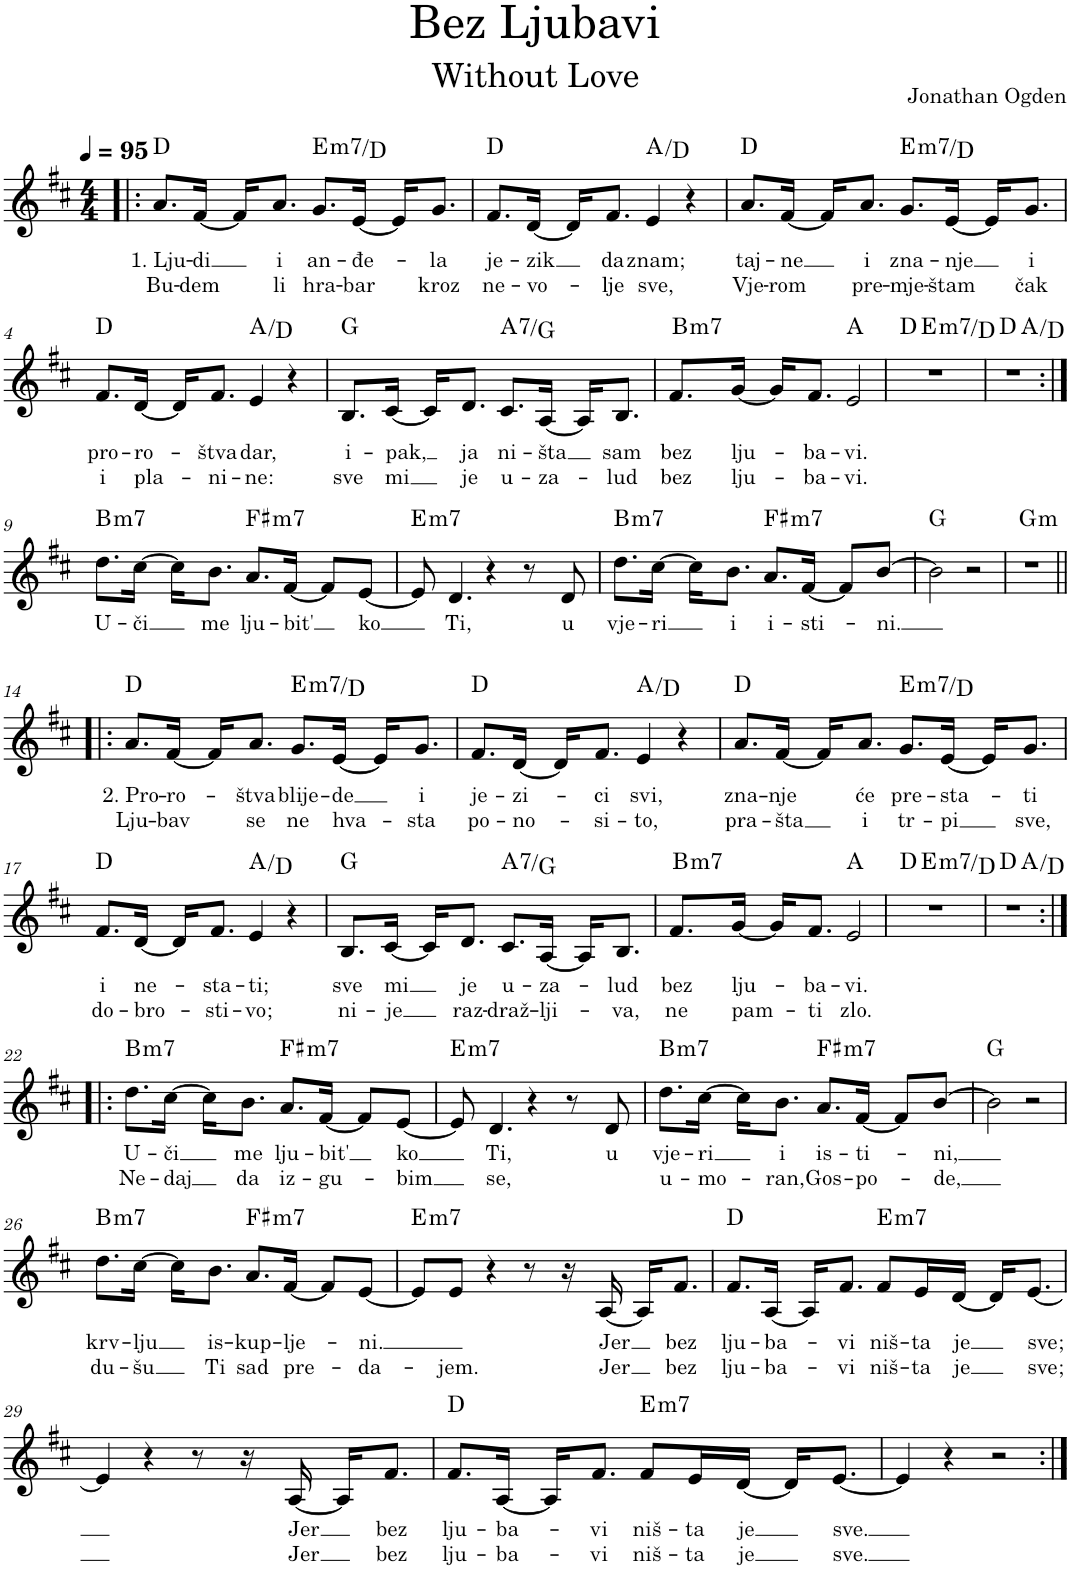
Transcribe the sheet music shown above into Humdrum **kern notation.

**kern	**text	**text	**harte
*part1	*part1	*part1	*part1
*staff1	*staff1	*staff1	*
*I"Piano, melodija	*	*	*
*I'Pno.	*	*	*
*clefG2	*	*	*
*k[f#c#]	*	*	*
*M4/4	*	*	*
*MM95	*	*	*
=1!|:	=1!|:	=1!|:	=1!|:
!	!LO:LY:b	!LO:LY:b	!
8.a/L	1. Lju-	Bu-	D:maj
!	!LO:LY:b	!LO:LY:b	!
[16f#/Jk	-di	dem	.
16f#/KL]	.	.	.
!	!LO:LY:b	!LO:LY:b	!
8.a/J	i	li	.
!	!LO:LY:b	!LO:LY:b	!LO:H:kt=m7
8.g/L	an-	hra-	E:min7/b7
!	!LO:LY:b	!LO:LY:b	!
[16e/Jk	-đe-	-bar	.
16e/KL]	.	.	.
!	!LO:LY:b	!LO:LY:b	!
8.g/J	-la	kroz	.
=2	=2	=2	=2
!	!LO:LY:b	!LO:LY:b	!
8.f#/L	je-	ne-	D:maj
!	!LO:LY:b	!LO:LY:b	!
[16d/Jk	-zik	-vo-	.
16d/KL]	.	.	.
!	!LO:LY:b	!LO:LY:b	!
8.f#/J	da	-lje	.
!	!LO:LY:b	!LO:LY:b	!
4e/	znam;	sve,	A:maj/4
4r	.	.	.
=3	=3	=3	=3
!	!LO:LY:b	!LO:LY:b	!
8.a/L	taj-	Vje-	D:maj
!	!LO:LY:b	!LO:LY:b	!
[16f#/Jk	-ne	-rom	.
16f#/KL]	.	.	.
!	!LO:LY:b	!LO:LY:b	!
8.a/J	i	pre-	.
!	!LO:LY:b	!LO:LY:b	!LO:H:kt=m7
8.g/L	zna-	-mje-	E:min7/b7
!	!LO:LY:b	!LO:LY:b	!
[16e/Jk	-nje	-štam	.
16e/KL]	.	.	.
!	!LO:LY:b	!LO:LY:b	!
8.g/J	i	čak	.
!!LO:LB:g=z
=4	=4	=4	=4
!	!LO:LY:b	!LO:LY:b	!
8.f#/L	pro-	i	D:maj
!	!LO:LY:b	!LO:LY:b	!
[16d/Jk	ro-	pla-	.
16d/KL]	.	.	.
!	!LO:LY:b	!LO:LY:b	!
8.f#/J	-štva	-ni-	.
!	!LO:LY:b	!LO:LY:b	!
4e/	dar,	-ne:	A:maj/4
4r	.	.	.
=5	=5	=5	=5
!	!LO:LY:b	!LO:LY:b	!LO:H:n=2:kt=N.C.
!	!	!	!LO:H:n=3:kt=N.C.
8.B/L	i-	sve	G:maj N N
!	!LO:LY:b	!LO:LY:b	!
[16c#/Jk	-pak,	mi	.
16c#/KL]	.	.	.
!	!LO:LY:b	!LO:LY:b	!
8.d/J	ja	je	.
!	!LO:LY:b	!LO:LY:b	!LO:H:kt=7
8.c#/L	ni-	u-	A:7/b7
!	!LO:LY:b	!LO:LY:b	!
[16A/Jk	-šta	-za-	.
16A/KL]	.	.	.
!	!LO:LY:b	!LO:LY:b	!LO:H:kt=N.C.
8.B/J	sam	-lud	N
=6	=6	=6	=6
!	!LO:LY:b	!LO:LY:b	!LO:H:kt=N.C.
*^	*	*	*
8.f#/L	16ryy	bez	bez	N
!	!	!	!	!LO:H:kt=m7
.	2...ryy	.	.	B:min7
!	!	!LO:LY:b	!LO:LY:b	!
[16g/Jk	.	lju-	lju-	.
!	!	!	!	!LO:H:kt=N.C.
16g/KL]	.	.	.	N
!	!	!LO:LY:b	!LO:LY:b	!
8.f#/J	.	-ba-	-ba-	.
!	!	!LO:LY:b	!LO:LY:b	!LO:H:n=2:kt=N.C.
2e/	.	-vi.	-vi.	A:maj N
=7	=7	=7	=7	=7
1r	2ryy	.	.	D:maj
!	!	!	!	!LO:H:kt=m7
.	2ryy	.	.	E:min7/b7
=8	=8	=8	=8	=8
1r	2ryy	.	.	D:maj
.	2ryy	.	.	A:maj/4
!!LO:LB:g=z	!!
=9:|!	=9:|!	=9:|!	=9:|!	=9:|!
!	!	!LO:LY:b	!	!LO:H:kt=m7
*v	*v	*	*	*
8.dd\L	U-	.	B:min7
!	!LO:LY:b	!	!
[16cc#\Jk	-či	.	.
16cc#\KL]	.	.	.
!	!LO:LY:b	!	!
8.b\J	me	.	.
!	!LO:LY:b	!	!LO:H:kt=m7
8.a/L	lju-	.	F#:min7
!	!LO:LY:b	!	!
[16f#/Jk	-bit'	.	.
8f#/L]	.	.	.
!	!LO:LY:b	!	!
[8e/J	ko	.	.
=10	=10	=10	=10
!	!	!	!LO:H:kt=m7
8e/]	.	.	E:min7
!	!LO:LY:b	!	!
4.d/	Ti,	.	.
4r	.	.	.
8r	.	.	.
!	!LO:LY:b	!	!
8d/	u	.	.
=11	=11	=11	=11
!	!LO:LY:b	!	!LO:H:kt=m7
8.dd\L	vje-	.	B:min7
!	!LO:LY:b	!	!
[16cc#\Jk	-ri	.	.
16cc#\KL]	.	.	.
!	!LO:LY:b	!	!
8.b\J	i	.	.
!	!LO:LY:b	!	!LO:H:kt=m7
8.a/L	i-	.	F#:min7
!	!LO:LY:b	!	!
[16f#/Jk	-sti-	.	.
8f#/L]	.	.	.
!	!LO:LY:b	!	!
[8b/J	-ni.	.	.
=12	=12	=12	=12
2b\]	.	.	G:maj
2r	.	.	.
=13	=13	=13	=13
!	!	!	!LO:H:kt=m
1r	.	.	G:min
!!LO:LB:g=z
=14!|:	=14!|:	=14!|:	=14!|:
!	!LO:LY:b	!LO:LY:b	!
8.a/L	2. Pro-	Lju-	D:maj
!	!LO:LY:b	!LO:LY:b	!
[16f#/Jk	-ro-	-bav	.
16f#/KL]	.	.	.
!	!LO:LY:b	!LO:LY:b	!
8.a/J	-štva	se	.
!	!LO:LY:b	!LO:LY:b	!LO:H:kt=m7
8.g/L	blije-	ne	E:min7/b7
!	!LO:LY:b	!LO:LY:b	!
[16e/Jk	-de	hva-	.
16e/KL]	.	.	.
!	!LO:LY:b	!LO:LY:b	!
8.g/J	i	-sta	.
=15	=15	=15	=15
!	!LO:LY:b	!LO:LY:b	!
8.f#/L	je-	po-	D:maj
!	!LO:LY:b	!LO:LY:b	!
[16d/Jk	-zi-	-no-	.
16d/KL]	.	.	.
!	!LO:LY:b	!LO:LY:b	!
8.f#/J	-ci	-si-	.
!	!LO:LY:b	!LO:LY:b	!
4e/	svi,	-to,	A:maj/4
4r	.	.	.
=16	=16	=16	=16
!	!LO:LY:b	!LO:LY:b	!
8.a/L	zna-	pra-	D:maj
!	!LO:LY:b	!LO:LY:b	!
[16f#/Jk	-nje	-šta	.
16f#/KL]	.	.	.
!	!LO:LY:b	!LO:LY:b	!
8.a/J	će	i	.
!	!LO:LY:b	!LO:LY:b	!LO:H:kt=m7
8.g/L	pre-	tr-	E:min7/b7
!	!LO:LY:b	!LO:LY:b	!
[16e/Jk	-sta-	-pi	.
16e/KL]	.	.	.
!	!LO:LY:b	!LO:LY:b	!
8.g/J	-ti	sve,	.
!!LO:LB:g=z
=17	=17	=17	=17
!	!LO:LY:b	!LO:LY:b	!
8.f#/L	i	do-	D:maj
!	!LO:LY:b	!LO:LY:b	!
[16d/Jk	ne-	-bro-	.
16d/KL]	.	.	.
!	!LO:LY:b	!LO:LY:b	!
8.f#/J	-sta-	-sti-	.
!	!LO:LY:b	!LO:LY:b	!
4e/	-ti;	-vo;	A:maj/4
4r	.	.	.
=18	=18	=18	=18
!	!LO:LY:b	!LO:LY:b	!LO:H:n=2:kt=N.C.
!	!	!	!LO:H:n=3:kt=N.C.
8.B/L	sve	ni-	G:maj N N
!	!LO:LY:b	!LO:LY:b	!
[16c#/Jk	mi	-je	.
16c#/KL]	.	.	.
!	!LO:LY:b	!LO:LY:b	!
8.d/J	je	raz-	.
!	!LO:LY:b	!LO:LY:b	!LO:H:kt=7
8.c#/L	u-	-draž-	A:7/b7
!	!LO:LY:b	!LO:LY:b	!
[16A/Jk	-za-	-lji-	.
16A/KL]	.	.	.
!	!LO:LY:b	!LO:LY:b	!LO:H:kt=N.C.
8.B/J	-lud	-va,	N
=19	=19	=19	=19
!	!LO:LY:b	!LO:LY:b	!LO:H:kt=N.C.
*^	*	*	*
8.f#/L	16ryy	bez	ne	N
!	!	!	!	!LO:H:kt=m7
.	2...ryy	.	.	B:min7
!	!	!LO:LY:b	!LO:LY:b	!
[16g/Jk	.	lju-	pam-	.
!	!	!	!	!LO:H:kt=N.C.
16g/KL]	.	.	.	N
!	!	!LO:LY:b	!LO:LY:b	!
8.f#/J	.	-ba-	-ti	.
!	!	!LO:LY:b	!LO:LY:b	!LO:H:n=2:kt=N.C.
2e/	.	-vi.	zlo.	A:maj N
=20	=20	=20	=20	=20
1r	2ryy	.	.	D:maj
!	!	!	!	!LO:H:kt=m7
.	2ryy	.	.	E:min7/b7
=21	=21	=21	=21	=21
1r	2ryy	.	.	D:maj
.	2ryy	.	.	A:maj/4
!!LO:LB:g=z	!!
=22:|!|:	=22:|!|:	=22:|!|:	=22:|!|:	=22:|!|:
!	!	!LO:LY:b	!LO:LY:b	!LO:H:kt=m7
*v	*v	*	*	*
8.dd\L	U-	Ne-	B:min7
!	!LO:LY:b	!LO:LY:b	!
[16cc#\Jk	-či	-daj	.
16cc#\KL]	.	.	.
!	!LO:LY:b	!LO:LY:b	!
8.b\J	me	da	.
!	!LO:LY:b	!LO:LY:b	!LO:H:kt=m7
8.a/L	lju-	iz-	F#:min7
!	!LO:LY:b	!LO:LY:b	!
[16f#/Jk	-bit'	-gu-	.
8f#/L]	.	.	.
!	!LO:LY:b	!LO:LY:b	!
[8e/J	ko	-bim	.
=23	=23	=23	=23
!	!	!	!LO:H:kt=m7
8e/]	.	.	E:min7
!	!LO:LY:b	!LO:LY:b	!
4.d/	Ti,	se,	.
4r	.	.	.
8r	.	.	.
!	!LO:LY:b	!	!
8d/	u	.	.
=24	=24	=24	=24
!	!LO:LY:b	!LO:LY:b	!LO:H:kt=m7
8.dd\L	vje-	u-	B:min7
!	!LO:LY:b	!LO:LY:b	!
[16cc#\Jk	-ri	-mo-	.
16cc#\KL]	.	.	.
!	!LO:LY:b	!LO:LY:b	!
8.b\J	i	-ran,	.
!	!LO:LY:b	!LO:LY:b	!LO:H:kt=m7
8.a/L	is-	Gos-	F#:min7
!	!LO:LY:b	!LO:LY:b	!
[16f#/Jk	-ti-	-po-	.
8f#/L]	.	.	.
!	!LO:LY:b	!LO:LY:b	!
[8b/J	-ni,	-de,	.
=25	=25	=25	=25
2b\]	.	.	G:maj
2r	.	.	.
!!LO:LB:g=z
=26	=26	=26	=26
!	!LO:LY:b	!LO:LY:b	!LO:H:kt=m7
8.dd\L	krv-	du-	B:min7
!	!LO:LY:b	!LO:LY:b	!
[16cc#\Jk	-lju	-šu	.
16cc#\KL]	.	.	.
!	!LO:LY:b	!LO:LY:b	!
8.b\J	is-	Ti	.
!	!LO:LY:b	!LO:LY:b	!LO:H:kt=m7
8.a/L	-kup-	sad	F#:min7
!	!LO:LY:b	!LO:LY:b	!
[16f#/Jk	-lje-	pre-	.
8f#/L]	.	.	.
!	!LO:LY:b	!LO:LY:b	!
[8e/J	-ni.	-da-	.
=27	=27	=27	=27
!	!	!	!LO:H:kt=m7
8e/L]	.	.	E:min7
!	!	!LO:LY:b	!
8e/J	.	-jem.	.
4r	.	.	.
8r	.	.	.
16r	.	.	.
!	!LO:LY:b	!LO:LY:b	!
[16A/	Jer	Jer	.
16A/KL]	.	.	.
!	!LO:LY:b	!LO:LY:b	!
8.f#/J	bez	bez	.
=28	=28	=28	=28
!	!LO:LY:b	!LO:LY:b	!
8.f#/L	lju-	lju-	D:maj
!	!LO:LY:b	!LO:LY:b	!
[16A/Jk	-ba-	ba-	.
16A/KL]	.	.	.
!	!LO:LY:b	!LO:LY:b	!
8.f#/J	-vi	-vi	.
!	!LO:LY:b	!LO:LY:b	!LO:H:kt=m7
8f#/L	niš-	niš-	E:min7
!	!LO:LY:b	!LO:LY:b	!
16e/L	-ta	-ta	.
!	!LO:LY:b	!LO:LY:b	!
[16d/JJ	je	je	.
16d/KL]	.	.	.
!	!LO:LY:b	!LO:LY:b	!
[8.e/J	sve;	sve;	.
!!LO:LB:g=z
=29	=29	=29	=29
!	!	!	!LO:H:kt=N.C.
4e/]	.	.	N
4r	.	.	.
8r	.	.	.
16r	.	.	.
!	!LO:LY:b	!LO:LY:b	!
[16A/	Jer	Jer	.
16A/KL]	.	.	.
!	!LO:LY:b	!LO:LY:b	!
8.f#/J	bez	bez	.
=30	=30	=30	=30
!	!LO:LY:b	!LO:LY:b	!
8.f#/L	lju-	lju-	D:maj
!	!LO:LY:b	!LO:LY:b	!
[16A/Jk	-ba-	-ba-	.
16A/KL]	.	.	.
!	!LO:LY:b	!LO:LY:b	!
8.f#/J	-vi	-vi	.
!	!LO:LY:b	!LO:LY:b	!LO:H:kt=m7
8f#/L	niš-	niš-	E:min7
!	!LO:LY:b	!LO:LY:b	!
16e/L	-ta	-ta	.
!	!LO:LY:b	!LO:LY:b	!
[16d/JJ	je	je	.
16d/KL]	.	.	.
!	!LO:LY:b	!LO:LY:b	!
[8.e/J	sve.	sve.	.
=31	=31	=31	=31
!	!	!	!LO:H:kt=N.C.
4e/]	.	.	N
4r	.	.	.
2r	.	.	.
=:|!	=:|!	=:|!	=:|!
*-	*-	*-	*-
